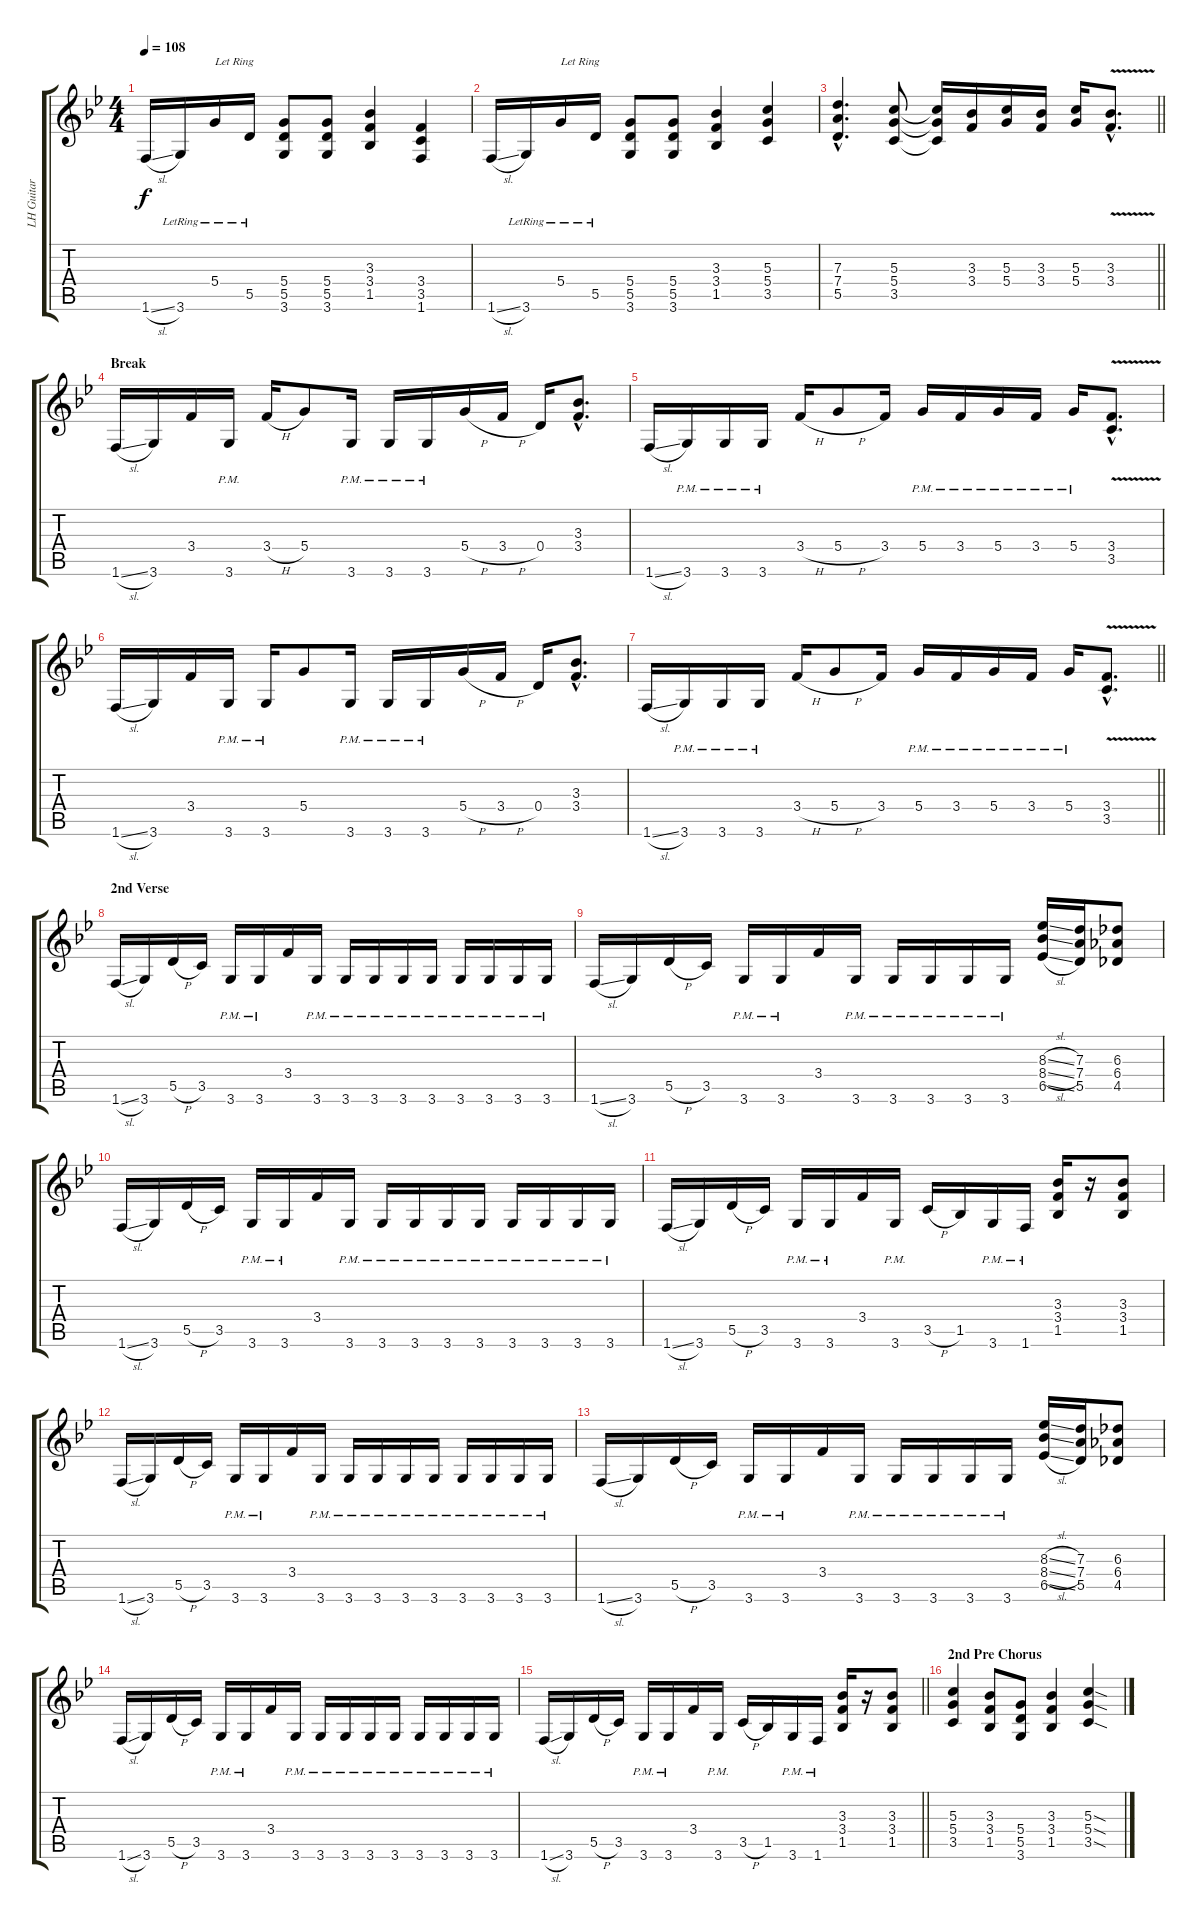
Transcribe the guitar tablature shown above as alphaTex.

\track ("LH Guitar" "LH Guitar") {instrument overdrivenguitar}
\staff {score tabs}
\tuning (E4 B3 G3 D3 A2 E2) {hide}
\ts (4 4)
\tempo 108
\clef g2
\ks gminor
1.6{sl}.16{dy f} 3.6{lr}.16 5.4{lr}.16{txt "Let Ring"} 5.5{lr}.16 (5.4 5.5 3.6).8 (5.4 5.5 3.6).8 (3.3 3.4 1.5).4 (3.4 3.5 1.6).4 |
1.6{sl}.16 3.6{lr}.16 5.4{lr}.16{txt "Let Ring"} 5.5{lr}.16 (5.4 5.5 3.6).8 (5.4 5.5 3.6).8 (3.3 3.4 1.5).4 (5.3 5.4 3.5).4 |
\barLineRight lightlight
(7.3{hac} 7.4{hac} 5.5{hac}).4{d} (5.3 5.4 3.5).8 (5.3{t} 5.4{t} 3.5{t}).16 (3.3 3.4).16 (5.3 5.4).16 (3.3 3.4).16 (5.3 5.4).16 (3.3{v hac} 3.4{v hac}).8{d} |
\section ("" "Break")
1.6{sl}.16 3.6.16 3.4.16 3.6{pm}.16 3.4{h}.16 5.4.8 3.6{pm}.16 3.6{pm}.16 3.6{pm}.16 5.4{h}.16 3.4{h}.16 0.4.16 (3.3{hac} 3.4{hac}).8{d} |
1.6{sl}.16 3.6{pm}.16 3.6{pm}.16 3.6{pm}.16 3.4{h}.16 5.4{h}.8 3.4.16 5.4{pm}.16 3.4{pm}.16 5.4{pm}.16 3.4{pm}.16 5.4{pm}.16 (3.4{v hac} 3.5{v hac}).8{d} |
1.6{sl}.16 3.6.16 3.4.16 3.6{pm}.16 3.6{pm}.16 5.4.8 3.6{pm}.16 3.6{pm}.16 3.6{pm}.16 5.4{h}.16 3.4{h}.16 0.4.16 (3.3{hac} 3.4{hac}).8{d} |
\barLineRight lightlight
1.6{sl}.16 3.6{pm}.16 3.6{pm}.16 3.6{pm}.16 3.4{h}.16 5.4{h}.8 3.4.16 5.4{pm}.16 3.4{pm}.16 5.4{pm}.16 3.4{pm}.16 5.4{pm}.16 (3.4{v hac} 3.5{v hac}).8{d} |
\section ("" "2nd Verse")
1.6{sl}.16 3.6.16 5.5{h}.16 3.5.16 3.6{pm}.16 3.6{pm}.16 3.4.16 3.6{pm}.16 3.6{pm}.16 3.6{pm}.16 3.6{pm}.16 3.6{pm}.16 3.6{pm}.16 3.6{pm}.16 3.6{pm}.16 3.6{pm}.16 |
1.6{sl}.16 3.6.16 5.5{h}.16 3.5.16 3.6{pm}.16 3.6{pm}.16 3.4.16 3.6{pm}.16 3.6{pm}.16 3.6{pm}.16 3.6{pm}.16 3.6{pm}.16 (8.3{sl} 8.4{sl} 6.5{sl}).16 (7.3 7.4 5.5).16 (6.3 6.4 4.5).8 |
1.6{sl}.16 3.6.16 5.5{h}.16 3.5.16 3.6{pm}.16 3.6{pm}.16 3.4.16 3.6{pm}.16 3.6{pm}.16 3.6{pm}.16 3.6{pm}.16 3.6{pm}.16 3.6{pm}.16 3.6{pm}.16 3.6{pm}.16 3.6{pm}.16 |
1.6{sl}.16 3.6.16 5.5{h}.16 3.5.16 3.6{pm}.16 3.6{pm}.16 3.4.16 3.6{pm}.16 3.5{h}.16 1.5.16 3.6{pm}.16 1.6{pm}.16 (3.3 3.4 1.5).16 r.16 (3.3 3.4 1.5).8 |
1.6{sl}.16 3.6.16 5.5{h}.16 3.5.16 3.6{pm}.16 3.6{pm}.16 3.4.16 3.6{pm}.16 3.6{pm}.16 3.6{pm}.16 3.6{pm}.16 3.6{pm}.16 3.6{pm}.16 3.6{pm}.16 3.6{pm}.16 3.6{pm}.16 |
1.6{sl}.16 3.6.16 5.5{h}.16 3.5.16 3.6{pm}.16 3.6{pm}.16 3.4.16 3.6{pm}.16 3.6{pm}.16 3.6{pm}.16 3.6{pm}.16 3.6{pm}.16 (8.3{sl} 8.4{sl} 6.5{sl}).16 (7.3 7.4 5.5).16 (6.3 6.4 4.5).8 |
1.6{sl}.16 3.6.16 5.5{h}.16 3.5.16 3.6{pm}.16 3.6{pm}.16 3.4.16 3.6{pm}.16 3.6{pm}.16 3.6{pm}.16 3.6{pm}.16 3.6{pm}.16 3.6{pm}.16 3.6{pm}.16 3.6{pm}.16 3.6{pm}.16 |
\barLineRight lightlight
1.6{sl}.16 3.6.16 5.5{h}.16 3.5.16 3.6{pm}.16 3.6{pm}.16 3.4.16 3.6{pm}.16 3.5{h}.16 1.5.16 3.6{pm}.16 1.6{pm}.16 (3.3 3.4 1.5).16 r.16 (3.3 3.4 1.5).8 |
\section ("" "2nd Pre Chorus")
(5.3 5.4 3.5).4 (3.3 3.4 1.5).8 (5.4 5.5 3.6).8 (3.3 3.4 1.5).4 (5.3{sod} 5.4{sod} 3.5{sod}).4
